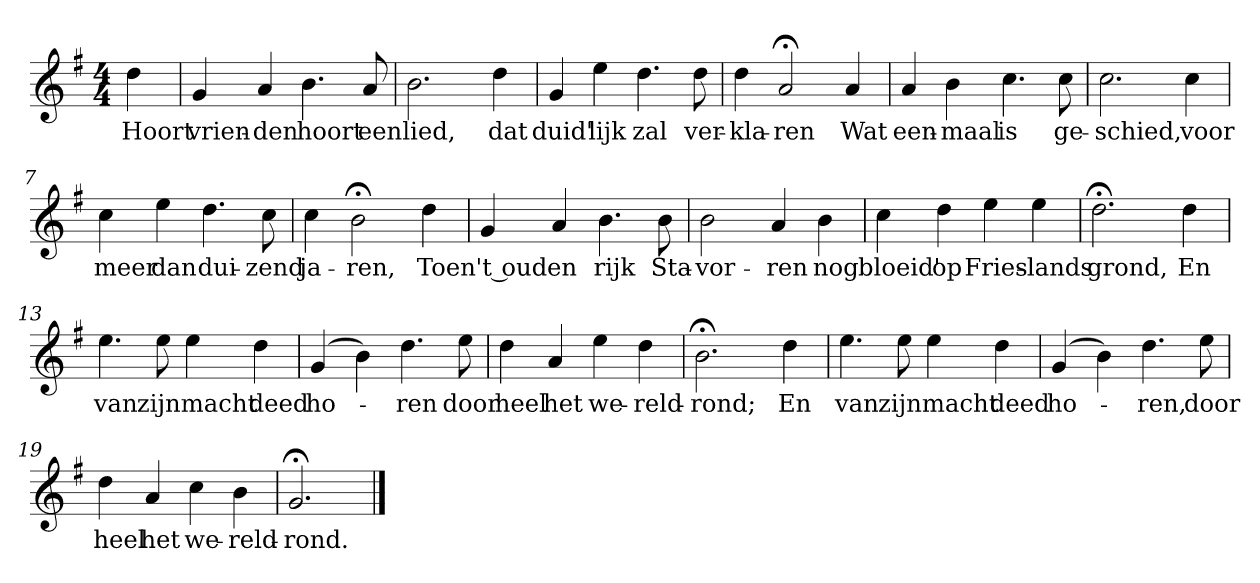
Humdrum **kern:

**kern	**text
*part1	*part1
*staff1	*staff1
*k[f#]	*
*G:	*
*M4/4	*
*MM120	*
=	=
4dd	Hoort
=1	=1
4g	vrien-
4a	-den
4.b	hoort
8a	een
=2	=2
2.b	lied,
4dd	dat
=3	=3
4g	duid'
4ee	lijk
4.dd	zal
8dd	ver-
=4	=4
4dd	-kla-
2a;<	-ren
4a	Wat
=5	=5
4a	een-
4b	-maal
4.cc	is
8cc	ge-
=6	=6
2.cc	-schied,
4cc	voor
=7	=7
4cc	meer
4ee	dan
4.dd	dui-
8cc	-zend
=8	=8
4cc	ja-
2b;<	-ren,
4dd	Toen
=9	=9
4g	't oud
4a	en
4.b	rijk
8b	Sta-
=10	=10
2b	-vor-
4a	-ren
4b	nog
=11	=11
4cc	bloeid'
4dd	op
4ee	Fries-
4ee	-lands
=12	=12
2.dd;<	grond,
4dd	En
=13	=13
4.ee	van
8ee	zijn
4ee	macht
4dd	deed
=14	=14
(4g	ho-
4b)	.
4.dd	-ren
8ee	door
=15	=15
4dd	heel
4a	het
4ee	we-
4dd	-reld-
=16	=16
2.b;<	-rond;
4dd	En
=17	=17
4.ee	van
8ee	zijn
4ee	macht
4dd	deed
=18	=18
(4g	ho-
4b)	.
4.dd	-ren,
8ee	door
=19	=19
4dd	heel
4a	het
4cc	we-
4b	-reld-
=20	=20
2.g;<	-rond.
==	==
*-	*-
